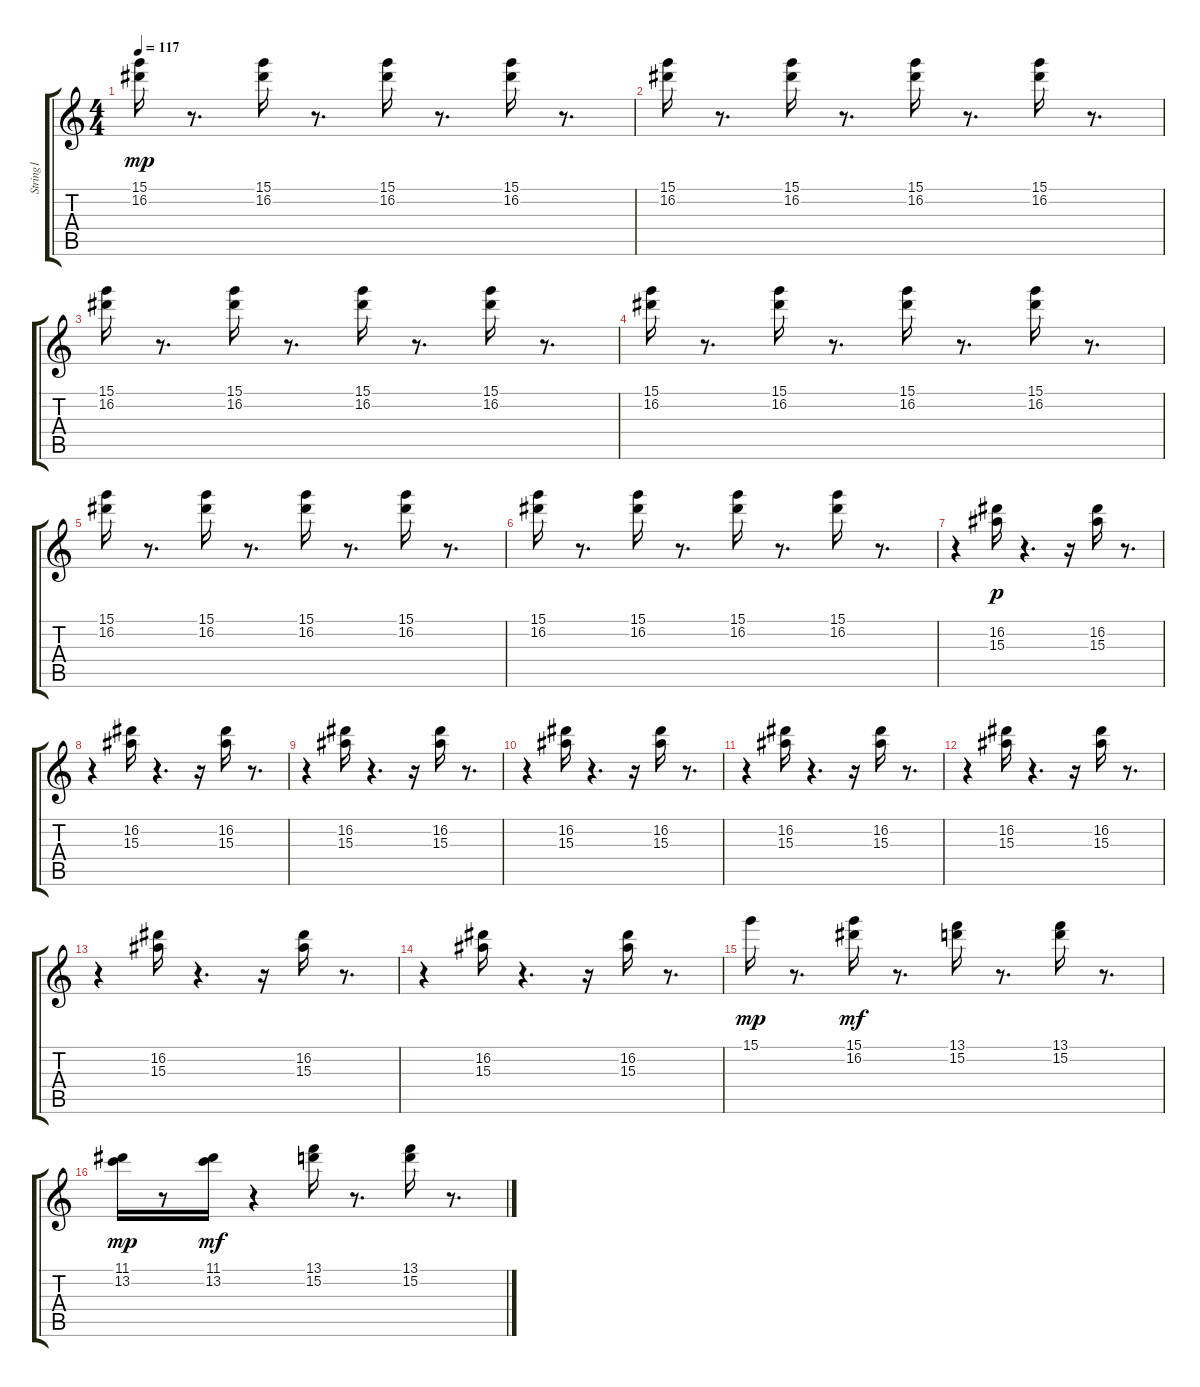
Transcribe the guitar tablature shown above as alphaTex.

\track ("String1" "String1") {instrument acousticguitarsteel}
\staff {score tabs}
\tuning (E4 B3 G3 D3 A2 E2) {hide}
\ts (4 4)
\tempo 117
\clef g2
\ks c
(15.1 16.2).16{dy mp} r.8{d} (15.1 16.2).16 r.8{d} (15.1 16.2).16 r.8{d} (15.1 16.2).16 r.8{d} |
(15.1 16.2).16 r.8{d} (15.1 16.2).16 r.8{d} (15.1 16.2).16 r.8{d} (15.1 16.2).16 r.8{d} |
(15.1 16.2).16 r.8{d} (15.1 16.2).16 r.8{d} (15.1 16.2).16 r.8{d} (15.1 16.2).16 r.8{d} |
(15.1 16.2).16 r.8{d} (15.1 16.2).16 r.8{d} (15.1 16.2).16 r.8{d} (15.1 16.2).16 r.8{d} |
(15.1 16.2).16 r.8{d} (15.1 16.2).16 r.8{d} (15.1 16.2).16 r.8{d} (15.1 16.2).16 r.8{d} |
(15.1 16.2).16 r.8{d} (15.1 16.2).16 r.8{d} (15.1 16.2).16 r.8{d} (15.1 16.2).16 r.8{d} |
r.4 (16.2 15.3).16{dy p} r.4{d} r.16 (16.2 15.3).16 r.8{d} |
r.4 (16.2 15.3).16 r.4{d} r.16 (16.2 15.3).16 r.8{d} |
r.4 (16.2 15.3).16 r.4{d} r.16 (16.2 15.3).16 r.8{d} |
r.4 (16.2 15.3).16 r.4{d} r.16 (16.2 15.3).16 r.8{d} |
r.4 (16.2 15.3).16 r.4{d} r.16 (16.2 15.3).16 r.8{d} |
r.4 (16.2 15.3).16 r.4{d} r.16 (16.2 15.3).16 r.8{d} |
r.4 (16.2 15.3).16 r.4{d} r.16 (16.2 15.3).16 r.8{d} |
r.4 (16.2 15.3).16 r.4{d} r.16 (16.2 15.3).16 r.8{d} |
15.1.16{dy mp volume 9} r.8{d} (15.1 16.2).16{dy mf} r.8{d} (13.1 15.2).16 r.8{d} (13.1 15.2).16 r.8{d} |
(11.1 13.2).16{dy mp} r.8 (11.1 13.2).16{dy mf} r.4 (13.1 15.2).16 r.8{d} (13.1 15.2).16 r.8{d}
